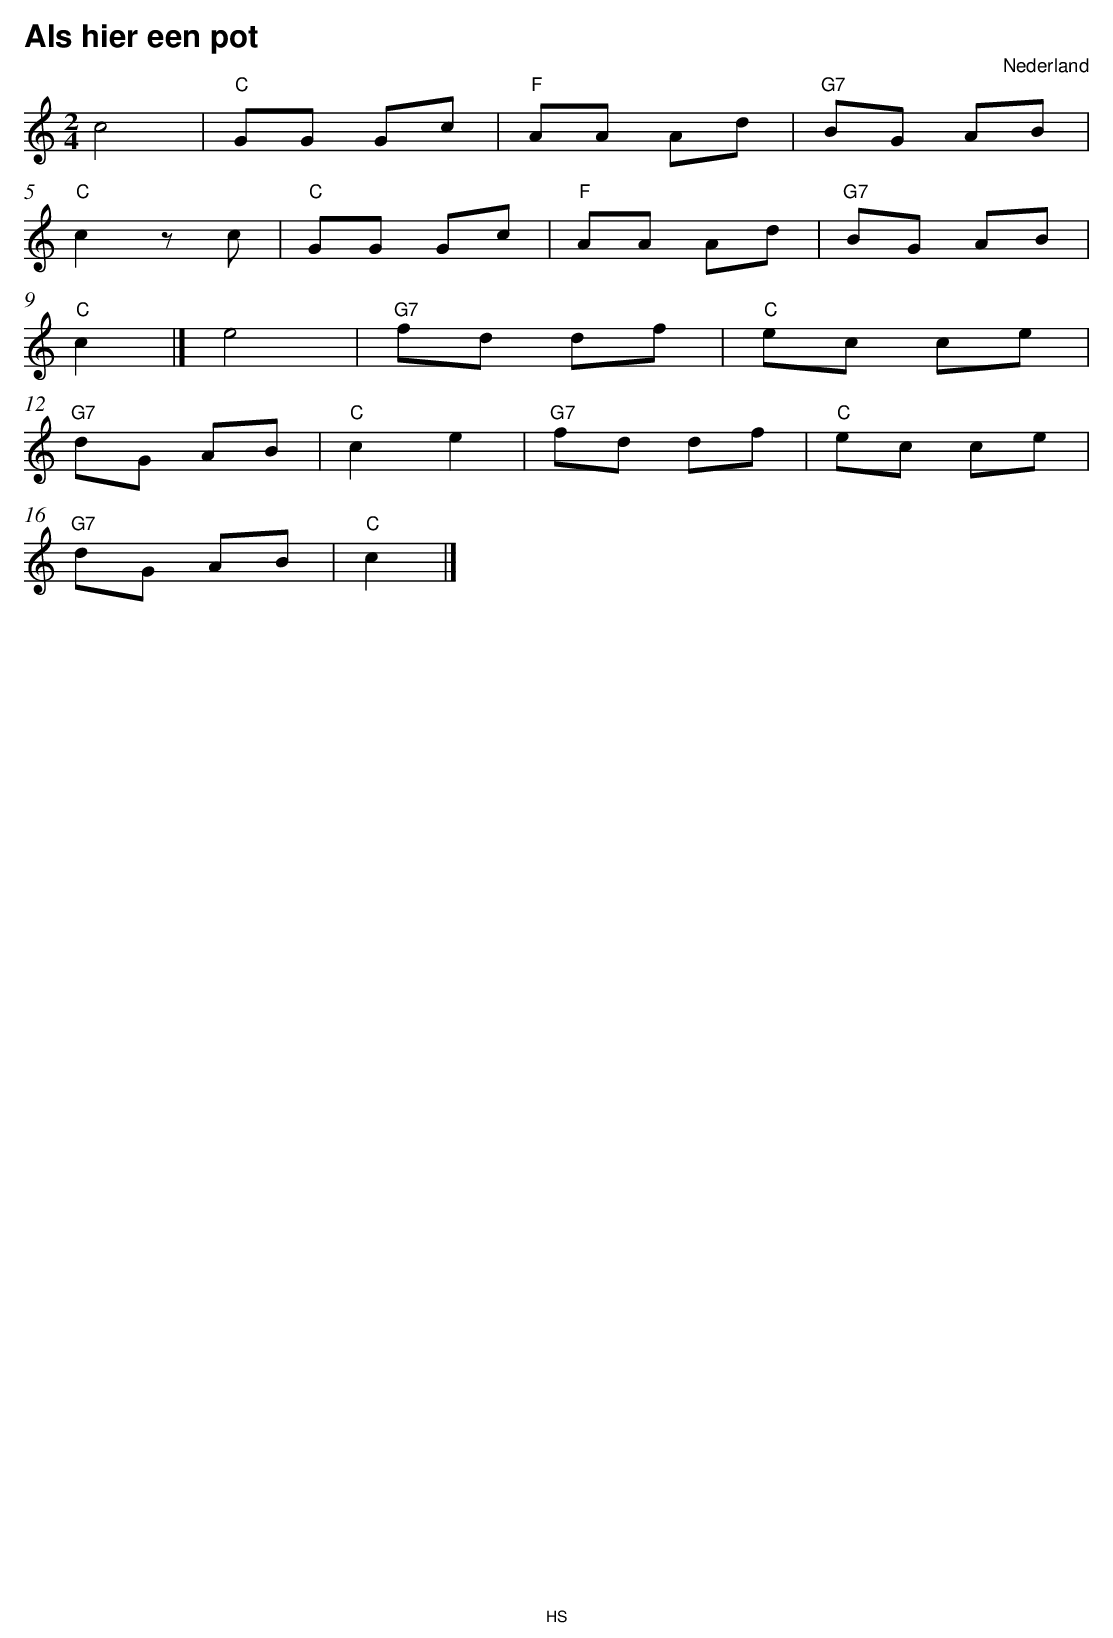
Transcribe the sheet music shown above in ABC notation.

X:1
T:Als hier een pot
O:Nederland
M:2/4
L:1/8
Q:1/4=132
K:C
V:1
c4 |"C" GG Gc |"F" AA Ad |"G7" BG AB |
"C" c2 zc |"C" GG Gc |"F" AA Ad |"G7" BG AB |
"C" c2 |]e4 |"G7" fd df |"C" ec ce |
"G7" dG AB |"C" c2 e2 |"G7" fd df |"C" ec ce |
"G7" dG AB |"C" c2 |]
